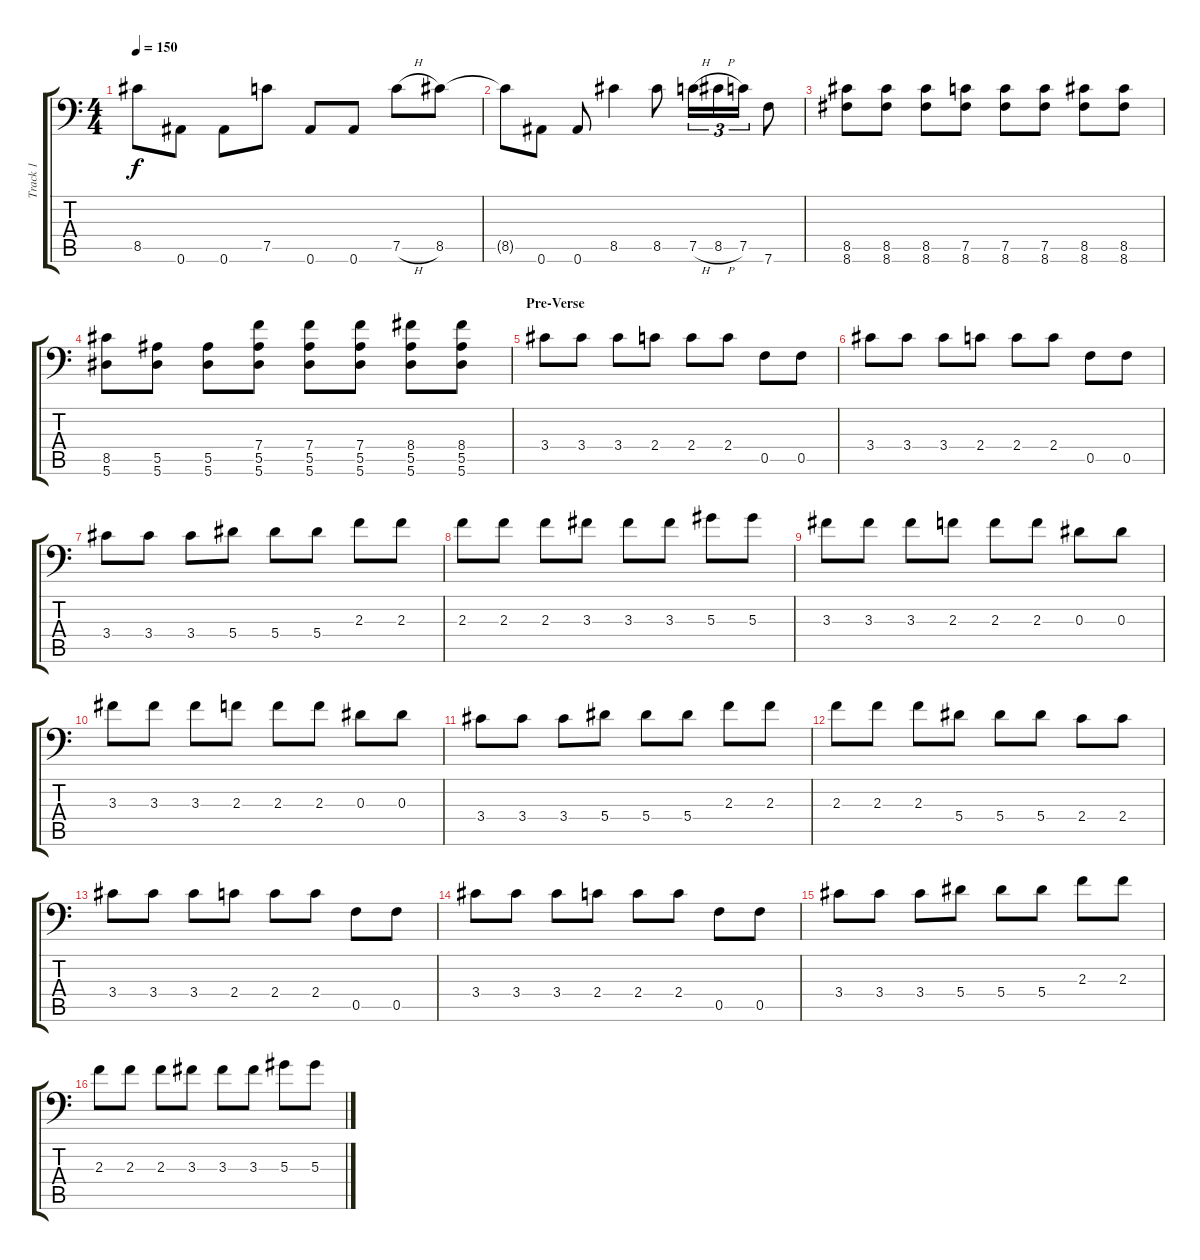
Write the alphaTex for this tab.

\track ("Track 1" "Track 1") {instrument distortionguitar}
\staff {score tabs}
\tuning (C4 G3 Eb3 Bb2 F2 Bb1) {hide}
\ts (4 4)
\tempo 150
\clef f4
\ks c
8.5.8{dy f} 0.6.8 0.6.8 7.5.8 0.6.8 0.6.8 7.5{h}.8 8.5.8 |
8.5{t}.8 0.6.8 0.6.8 8.5.4 8.5.8 7.5{h}.16{tu (3 2)} 8.5{h}.16{tu (3 2)} 7.5.16{tu (3 2)} 7.6.8 |
(8.5 8.6).8 (8.5 8.6).8 (8.5 8.6).8 (7.5 8.6).8 (7.5 8.6).8 (7.5 8.6).8 (8.5 8.6).8 (8.5 8.6).8 |
(8.5 5.6).8 (5.5 5.6).8 (5.5 5.6).8 (7.4 5.5 5.6).8 (7.4 5.5 5.6).8 (7.4 5.5 5.6).8 (8.4 5.5 5.6).8 (8.4 5.5 5.6).8 |
\section ("" "Pre-Verse")
3.4.8 3.4.8 3.4.8 2.4.8 2.4.8 2.4.8 0.5.8 0.5.8 |
3.4.8 3.4.8 3.4.8 2.4.8 2.4.8 2.4.8 0.5.8 0.5.8 |
3.4.8 3.4.8 3.4.8 5.4.8 5.4.8 5.4.8 2.3.8 2.3.8 |
2.3.8 2.3.8 2.3.8 3.3.8 3.3.8 3.3.8 5.3.8 5.3.8 |
3.3.8 3.3.8 3.3.8 2.3.8 2.3.8 2.3.8 0.3.8 0.3.8 |
3.3.8 3.3.8 3.3.8 2.3.8 2.3.8 2.3.8 0.3.8 0.3.8 |
3.4.8 3.4.8 3.4.8 5.4.8 5.4.8 5.4.8 2.3.8 2.3.8 |
2.3.8 2.3.8 2.3.8 5.4.8 5.4.8 5.4.8 2.4.8 2.4.8 |
3.4.8 3.4.8 3.4.8 2.4.8 2.4.8 2.4.8 0.5.8 0.5.8 |
3.4.8 3.4.8 3.4.8 2.4.8 2.4.8 2.4.8 0.5.8 0.5.8 |
3.4.8 3.4.8 3.4.8 5.4.8 5.4.8 5.4.8 2.3.8 2.3.8 |
2.3.8 2.3.8 2.3.8 3.3.8 3.3.8 3.3.8 5.3.8 5.3.8
